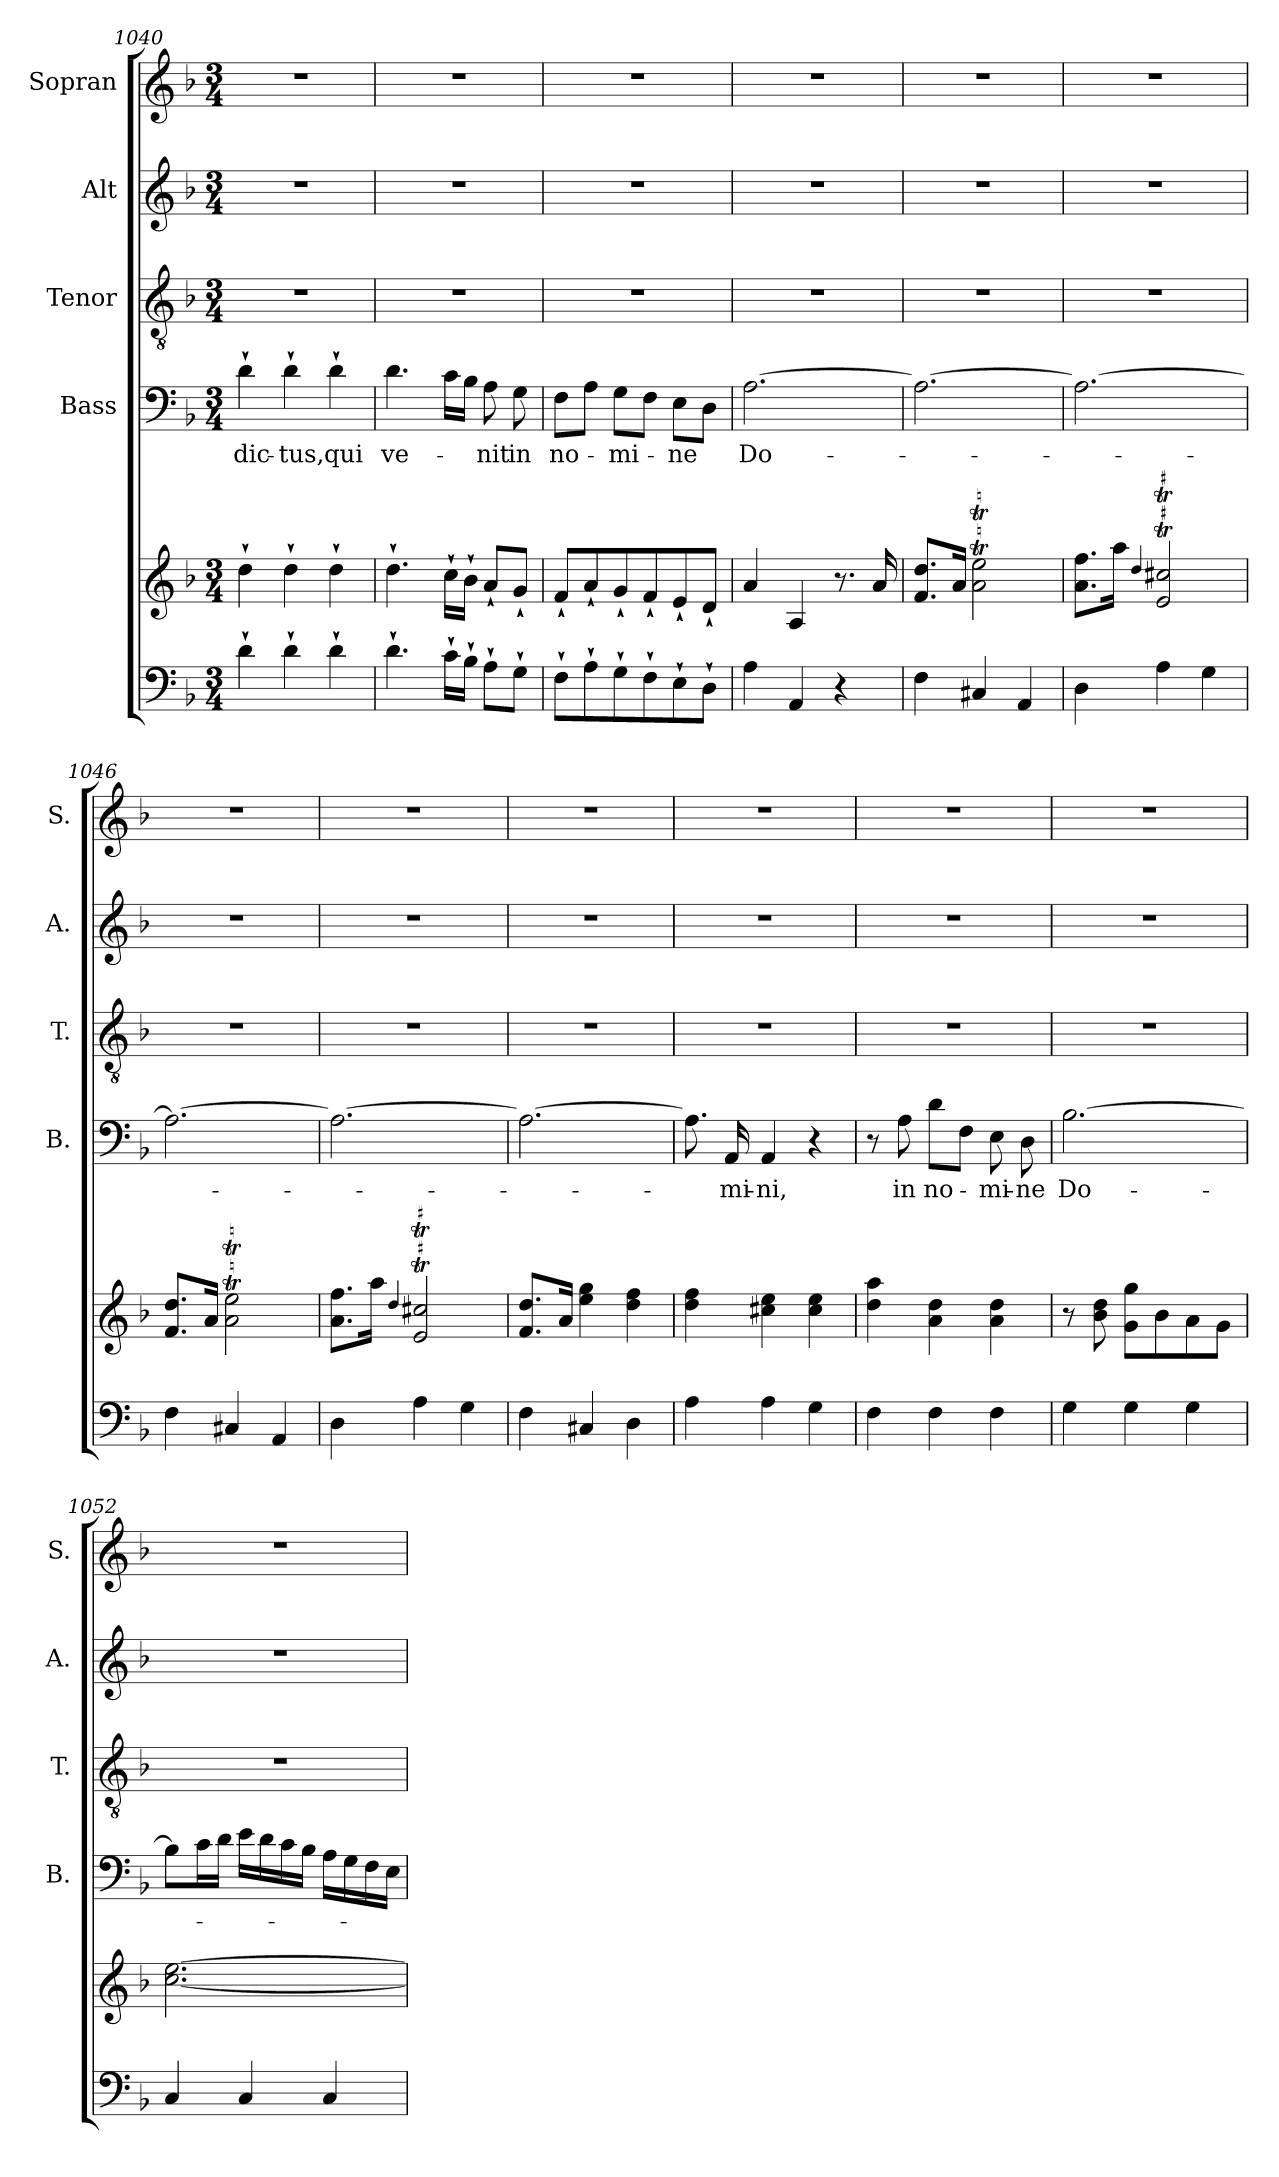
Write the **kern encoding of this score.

**kern	**kern	**kern	**text	**kern	**kern	**kern
*part5	*part5	*part4	*part4	*part3	*part2	*part1
*staff6	*staff5	*staff4	*staff4	*staff3	*staff2	*staff1
*	*	*I"Bass	*	*I"Tenor	*I"Alt	*I"Sopran
*	*	*I'B.	*	*I'T.	*I'A.	*I'S.
*clefF4	*clefG2	*clefF4	*	*clefGv2	*clefG2	*clefG2
*k[b-]	*k[b-]	*k[b-]	*	*k[b-]	*k[b-]	*k[b-]
*F:	*F:	*F:	*	*F:	*F:	*F:
*M3/4	*M3/4	*M3/4	*	*M3/4	*M3/4	*M3/4
=1040	=1040	=1040	=1040	=1040	=1040	=1040
!	!	!	!LO:LY:b	!	!	!
4d`>\	4dd`>\	4d`>\	-dic-	2.r	2.r	2.r
!	!	!	!LO:LY:b	!	!	!
4d`>\	4dd`>\	4d`>\	-tus,	.	.	.
!	!	!	!LO:LY:b	!	!	!
4d`>\	4dd`>\	4d`>\	qui	.	.	.
=1041	=1041	=1041	=1041	=1041	=1041	=1041
!	!	!	!LO:LY:b	!	!	!
4.d`>\	4.dd`>\	4.d\	ve-	2.r	2.r	2.r
16c`>\LL	16cc`>\LL	16c\LL	.	.	.	.
16B-`>\JJ	16b-`>\JJ	16B-\JJ	.	.	.	.
!	!	!	!LO:LY:b	!	!	!
8A`>\L	8a`</L	8A\	-nit	.	.	.
!	!	!	!LO:LY:b	!	!	!
8G`>\J	8g`</J	8G\	in	.	.	.
=1042	=1042	=1042	=1042	=1042	=1042	=1042
!	!	!	!LO:LY:b	!	!	!
8F`>\L	8f`</L	8F\L	no-	2.r	2.r	2.r
8A`>\	8a`</	8A\J	.	.	.	.
!	!	!	!LO:LY:b	!	!	!
8G`>\	8g`</	8G\L	-mi-	.	.	.
8F`>\	8f`</	8F\J	.	.	.	.
!	!	!	!LO:LY:b	!	!	!
8E`>\	8e`</	8E\L	-ne	.	.	.
8D`>\J	8d`</J	8D\J	.	.	.	.
=1043	=1043	=1043	=1043	=1043	=1043	=1043
!	!	!	!LO:LY:b	!	!	!
4A\	4a/	[2.A\	Do-	2.r	2.r	2.r
4AA/	4A/	.	.	.	.	.
4r	8.r	.	.	.	.	.
.	16a/	.	.	.	.	.
!!LO:PB:g=z
=1044	=1044	=1044	=1044	=1044	=1044	=1044
4F\	8.f/ 8.dd/L	2.A\_	.	2.r	2.r	2.r
.	16a/Jk	.	.	.	.	.
4C#X/	2a\T 2ee\T	.	.	.	.	.
4AA/	.	.	.	.	.	.
=1045	=1045	=1045	=1045	=1045	=1045	=1045
4D\	8.a\ 8.ff\L	2.A\_	.	2.r	2.r	2.r
.	16aa\Jk	.	.	.	.	.
.	4qqdd/	.	.	.	.	.
4A\	2e/T 2cc#X/T	.	.	.	.	.
4G\	.	.	.	.	.	.
=1046	=1046	=1046	=1046	=1046	=1046	=1046
4F\	8.f/ 8.dd/L	2.A\_	.	2.r	2.r	2.r
.	16a/Jk	.	.	.	.	.
4C#X/	2a\T 2ee\T	.	.	.	.	.
4AA/	.	.	.	.	.	.
=1047	=1047	=1047	=1047	=1047	=1047	=1047
4D\	8.a\ 8.ff\L	2.A\_	.	2.r	2.r	2.r
.	16aa\Jk	.	.	.	.	.
.	4qqdd/	.	.	.	.	.
4A\	2e/T 2cc#X/T	.	.	.	.	.
4G\	.	.	.	.	.	.
=1048	=1048	=1048	=1048	=1048	=1048	=1048
4F\	8.f/ 8.dd/L	2.A\_	.	2.r	2.r	2.r
.	16a/Jk	.	.	.	.	.
4C#X/	4ee\ 4gg\	.	.	.	.	.
4D\	4dd\ 4ff\	.	.	.	.	.
=1049	=1049	=1049	=1049	=1049	=1049	=1049
4A\	4dd\ 4ff\	8.A\]	.	2.r	2.r	2.r
!	!	!	!LO:LY:b	!	!	!
.	.	16AA/	-mi-	.	.	.
!	!	!	!LO:LY:b	!	!	!
4A\	4cc#X\ 4ee\	4AA/	-ni,	.	.	.
4G\	4cc#\ 4ee\	4r	.	.	.	.
=1050	=1050	=1050	=1050	=1050	=1050	=1050
4F\	4dd\ 4aa\	8r	.	2.r	2.r	2.r
!	!	!	!LO:LY:b	!	!	!
.	.	8A\	in	.	.	.
!	!	!	!LO:LY:b	!	!	!
4F\	4a\ 4dd\	8d\L	no-	.	.	.
.	.	8F\J	.	.	.	.
!	!	!	!LO:LY:b	!	!	!
4F\	4a\ 4dd\	8E\	-mi-	.	.	.
!	!	!	!LO:LY:b	!	!	!
.	.	8D\	-ne	.	.	.
!!LO:LB:g=z
=1051	=1051	=1051	=1051	=1051	=1051	=1051
!	!	!	!LO:LY:b	!	!	!
4G\	8r	[2.B-\	Do-	2.r	2.r	2.r
.	8b-\ 8dd\	.	.	.	.	.
4G\	8g\ 8gg\L	.	.	.	.	.
.	8b-\	.	.	.	.	.
4G\	8a\	.	.	.	.	.
.	8g\J	.	.	.	.	.
=1052	=1052	=1052	=1052	=1052	=1052	=1052
4C/	[2.cc\ [2.ee\	8B-\L]	.	2.r	2.r	2.r
.	.	16c\L	.	.	.	.
.	.	16d\JJ	.	.	.	.
4C/	.	16e\LL	.	.	.	.
.	.	16d\	.	.	.	.
.	.	16c\	.	.	.	.
.	.	16B-\JJ	.	.	.	.
4C/	.	16A\LL	.	.	.	.
.	.	16G\	.	.	.	.
.	.	16F\	.	.	.	.
.	.	16E\JJ	.	.	.	.
=	=	=	=	=	=	=
*-	*-	*-	*-	*-	*-	*-
